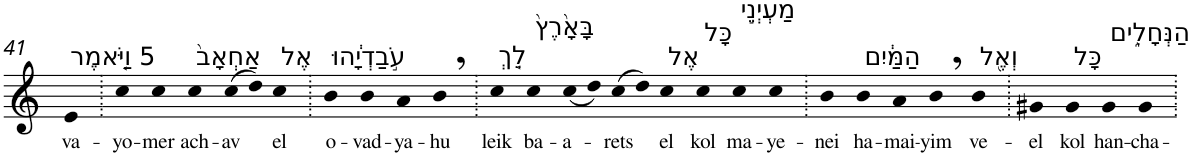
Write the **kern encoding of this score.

**kern	**text
*part1	*part1
*staff1	*staff1
*I"Piano	*
*I'Pno	*
!!LO:PB:g=z
*clefG2	*
*k[]	*
=41	=41
!LO:TX:a:t=5 וַיֹּ֤אמֶר	!
!	!LO:LY:b
4e	va-
=42.	=42.
!	!LO:LY:b
4cc	-yo-
!	!LO:LY:b
4cc	-mer
!LO:TX:a:t=אַחְאָב֙	!
!	!LO:LY:b
4cc	ach-
!	!LO:LY:b
(>8cc	-av
8dd)	.
!LO:TX:a:t=אֶל	!
!	!LO:LY:b
4cc	el
=43.	=43.
!LO:TX:a:t=עֹ֣בַדְיָ֔הוּ	!
!	!LO:LY:b
4b	o-
!	!LO:LY:b
4b	-vad-
!	!LO:LY:b
4a	-ya-
!	!LO:LY:b
4b,	-hu
=44.	=44.
!LO:TX:a:t=לֵ֤ךְ	!
!	!LO:LY:b
4cc	leik
!LO:TX:a:t=בָּאָ֙רֶץ֙	!
!	!LO:LY:b
4cc	ba-
!	!LO:LY:b
(<8cc	-a-
8dd)	.
!	!LO:LY:b
(>8cc	-rets
8dd)	.
!LO:TX:a:t=אֶל	!
!	!LO:LY:b
4cc	el
!LO:TX:a:t=כָּל	!
!	!LO:LY:b
4cc	kol
!LO:TX:a:t=מַעְיְנֵ֣י	!
!	!LO:LY:b
4cc	ma-
!	!LO:LY:b
4cc	-ye-
=45.	=45.
!	!LO:LY:b
4b	-nei
!LO:TX:a:t=הַמַּ֔יִם	!
!	!LO:LY:b
4b	ha-
!	!LO:LY:b
4a	-mai-
!	!LO:LY:b
4b,	-yim
!LO:TX:a:t=וְאֶ֖ל	!
!	!LO:LY:b
4b	ve-
=46.	=46.
!	!LO:LY:b
4g#X	-el
!LO:TX:a:t=כָּל	!
!	!LO:LY:b
4g#	kol
!LO:TX:a:t=הַנְּחָלִ֑ים	!
!	!LO:LY:b
4g#	han-
!	!LO:LY:b
4g#	-cha-
=.	=.
*-	*-
